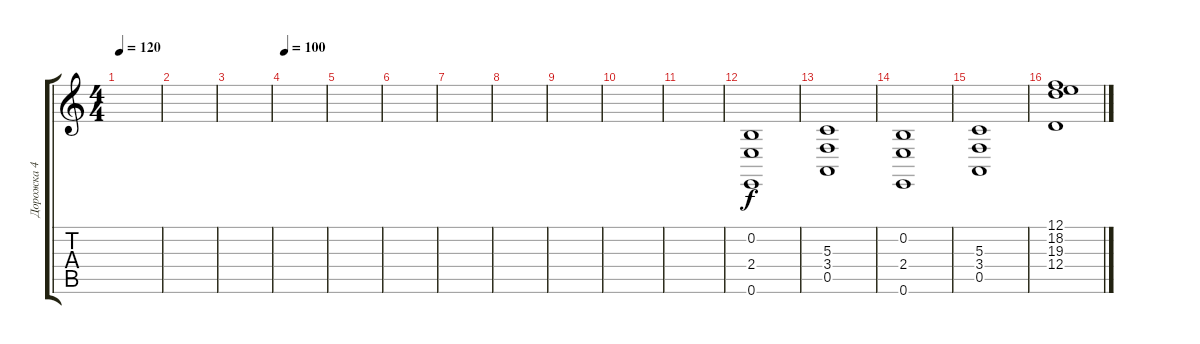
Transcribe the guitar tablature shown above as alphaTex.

\track ("Дорожка 4" "Дорожка 4") {instrument stringensemble1}
\staff {score tabs}
\tuning (E4 B3 G3 D3 A2 E2) {hide}
\ts (4 4)
\tempo 120
\clef g2
\ks c
|
|
|
\tempo 100
|
|
|
|
|
|
|
|
(0.2 2.4 0.6).1 |
(5.3 3.4 0.5).1 |
(0.2 2.4 0.6).1 |
(5.3 3.4 0.5).1 |
(12.1 18.2 19.3 12.4).1
